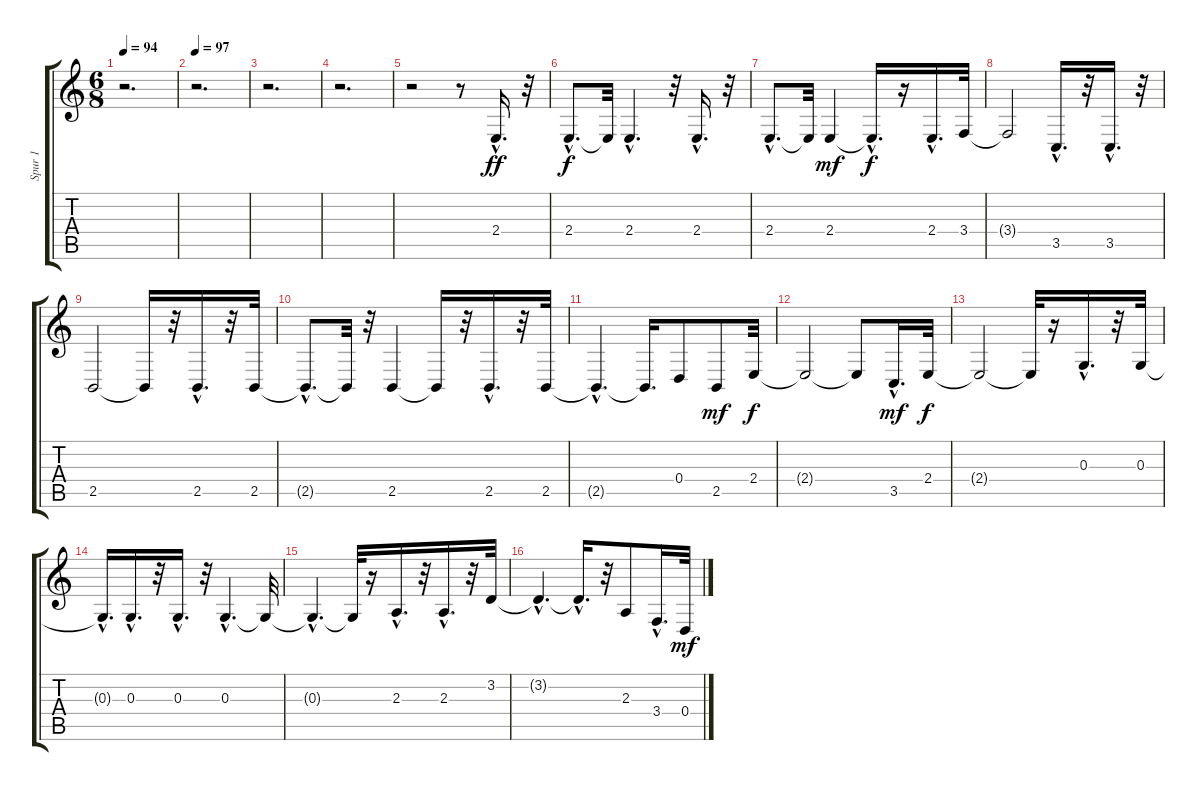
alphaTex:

\track ("Spur 1" "Spur 1") {instrument tenorsax}
\staff {score tabs}
\tuning (E4 B3 G3 D3 A2 E2) {hide}
\ts (6 8)
\tempo 94
\clef g2
\ks c
r.2{d dy ff instrument tenorsax} |
\tempo 97
r.2{d} |
r.2{d} |
r.2{d} |
r.2 r.8 2.4{hac}.16{d} r.32 |
2.4{hac}.8{d dy f} 2.4{t}.32 2.4{hac}.4{d} r.32 2.4{hac}.16{d} r.32 |
2.4{hac}.8{d} 2.4{t}.32 2.4.4{dy mf} 2.4{hac t}.16{d dy f} r.16 2.4{hac}.16{d} 3.4.32 |
3.4{t}.2 3.5{hac}.16{d} r.32 3.5{hac}.16{d} r.32 |
2.5.2 2.5{t}.16 r.32 2.5{hac}.16{d} r.32 2.5.32 |
2.5{hac t}.8{d} 2.5{t}.32 r.32 2.5.4 2.5{t}.16 r.32 2.5{hac}.16{d} r.32 2.5.32 |
2.5{hac t}.4{d} 2.5{t}.16{d} 0.4.8 2.5.8{dy mf} 2.4.32{dy f} |
2.4{t}.2 2.4{t}.8 3.5{hac}.16{d dy mf} 2.4.32{dy f} |
2.4{t}.2 2.4{t}.32 r.16 0.3{hac}.16{d} r.32 0.3.32 |
0.3{hac t}.16{d} 0.3{hac}.16{d} r.32 0.3{hac}.16{d} r.32 0.3{hac}.4{d} 0.3{t}.32 |
0.3{hac t}.4{d} 0.3{t}.32 r.16 2.3{hac}.16{d} r.32 2.3{hac}.16{d} r.32 3.2.32 |
3.2{hac t}.4{d} 3.2{hac t}.16{d} r.32 2.3.8 3.4{hac}.16{d} 0.4.32{dy mf}
